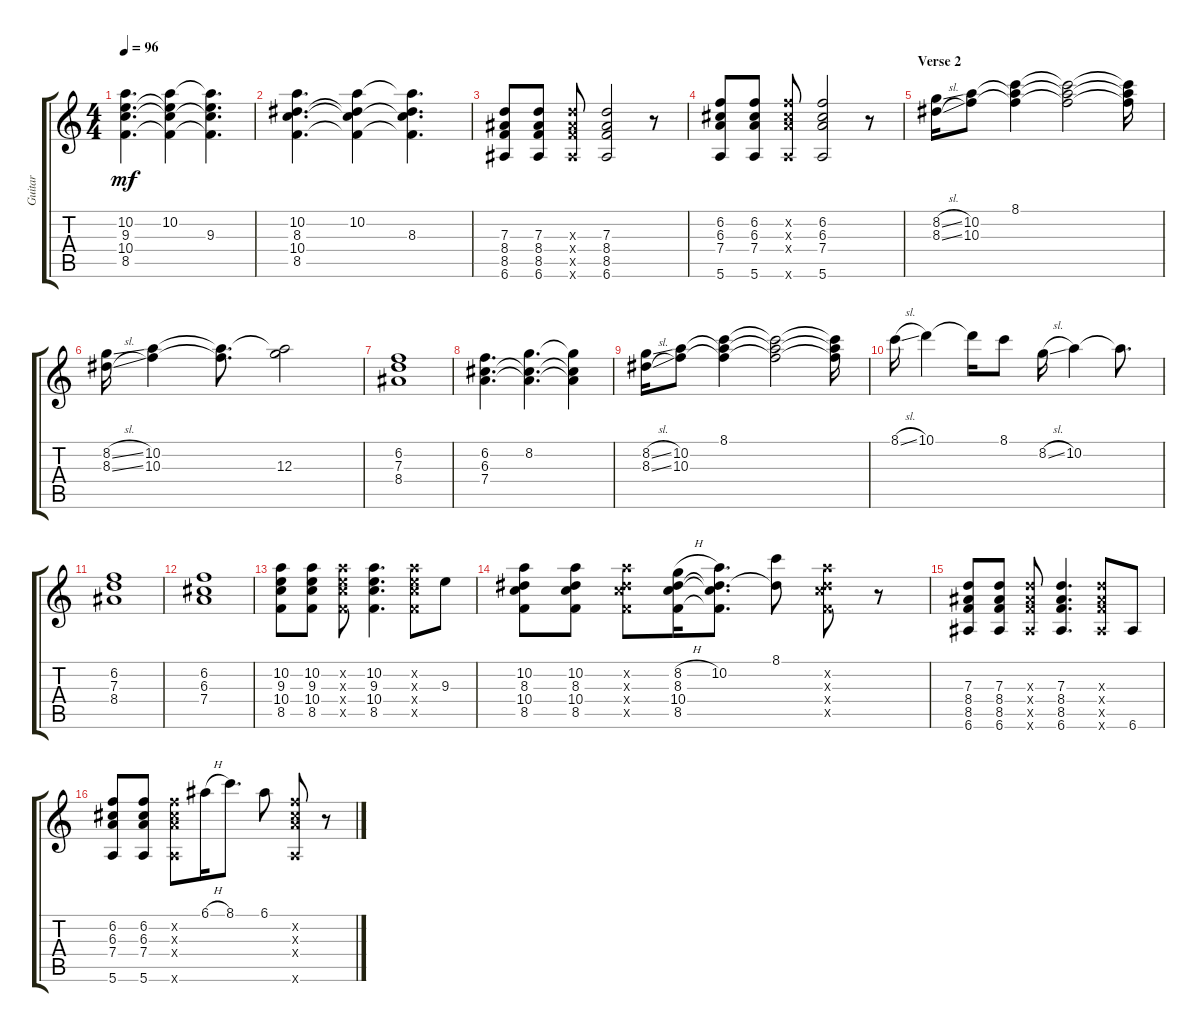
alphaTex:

\track ("Guitar" "Guitar") {instrument electricguitarclean}
\staff {score tabs}
\tuning (E4 B3 G3 D3 A2 E2) {hide}
\ts (4 4)
\tempo 96
\clef g2
\ks c
(10.2 9.3 10.4 8.5).4{d dy mf} (10.2 9.3{t} 10.4{t} 8.5{t}).4 (10.2{t} 9.3 10.4{t} 8.5{t}).4{d} |
(10.2 8.3 10.4 8.5).4{d} (10.2 8.3{t} 10.4{t} 8.5{t}).4 (10.2{t} 8.3 10.4{t} 8.5{t}).4{d} |
(7.3 8.4 8.5 6.6).8 (7.3 8.4 8.5 6.6).8 (7.3{x} 8.4{x} 8.5{x} 6.6{x}).8 (7.3 8.4 8.5 6.6).2 r.8 |
(6.2 6.3 7.4 5.6).8 (6.2 6.3 7.4 5.6).8 (6.2{x} 6.3{x} 7.4{x} 5.6{x}).8 (6.2 6.3 7.4 5.6).2 r.8 |
\section ("" "Verse 2")
(8.2{sl} 8.3{sl}).16 (10.2 10.3).8 (8.1 10.2{t} 10.3{t}).4 (8.1{t} 10.2{t} 10.3{t}).2 (8.1{t} 10.2{t} 10.3{t}).16 |
(8.2{sl} 8.3{sl}).16 (10.2 10.3).4 (10.2{t} 10.3{t}).8{d} (10.2{t} 12.3).2 |
(6.2 7.3 8.4).1 |
(6.2 6.3 7.4).4{d} (8.2 6.3{t} 7.4{t}).4{d} (8.2{t} 6.3{t} 7.4{t}).4 |
(8.2{sl} 8.3{sl}).16 (10.2 10.3).8 (8.1 10.2{t} 10.3{t}).4 (8.1{t} 10.2{t} 10.3{t}).2 (8.1{t} 10.2{t} 10.3{t}).16 |
8.1{sl}.16 10.1.4 10.1{t}.16 8.1.8 8.2{sl}.16 10.2.4 10.2{t}.8{d} |
(6.2 7.3 8.4).1 |
(6.2 6.3 7.4).1 |
(10.2 9.3 10.4 8.5).8 (10.2 9.3 10.4 8.5).8 (10.2{x} 9.3{x} 10.4{x} 8.5{x}).8 (10.2 9.3 10.4 8.5).4{d} (10.2{x} 9.3{x} 10.4{x} 8.5{x}).8 9.3.8 |
(10.2 8.3 10.4 8.5).8 (10.2 8.3 10.4 8.5).8 (10.2{x} 8.3{x} 10.4{x} 8.5{x}).8 (8.2{h} 8.3 10.4 8.5).16 (10.2 8.3{t} 10.4{t} 8.5{t}).8{d} (8.1 8.3{t}).8 (10.2{x} 8.3{x} 10.4{x} 8.5{x}).8 r.8 |
(7.3 8.4 8.5 6.6).8 (7.3 8.4 8.5 6.6).8 (7.3{x} 8.4{x} 8.5{x} 6.6{x}).8 (7.3 8.4 8.5 6.6).4{d} (7.3{x} 8.4{x} 8.5{x} 6.6{x}).8 6.6.8 |
(6.2 6.3 7.4 5.6).8 (6.2 6.3 7.4 5.6).8 (6.2{x} 6.3{x} 7.4{x} 5.6{x}).8 6.1{h}.16 8.1.8{d} 6.1.8 (6.2{x} 6.3{x} 7.4{x} 5.6{x}).8 r.8
